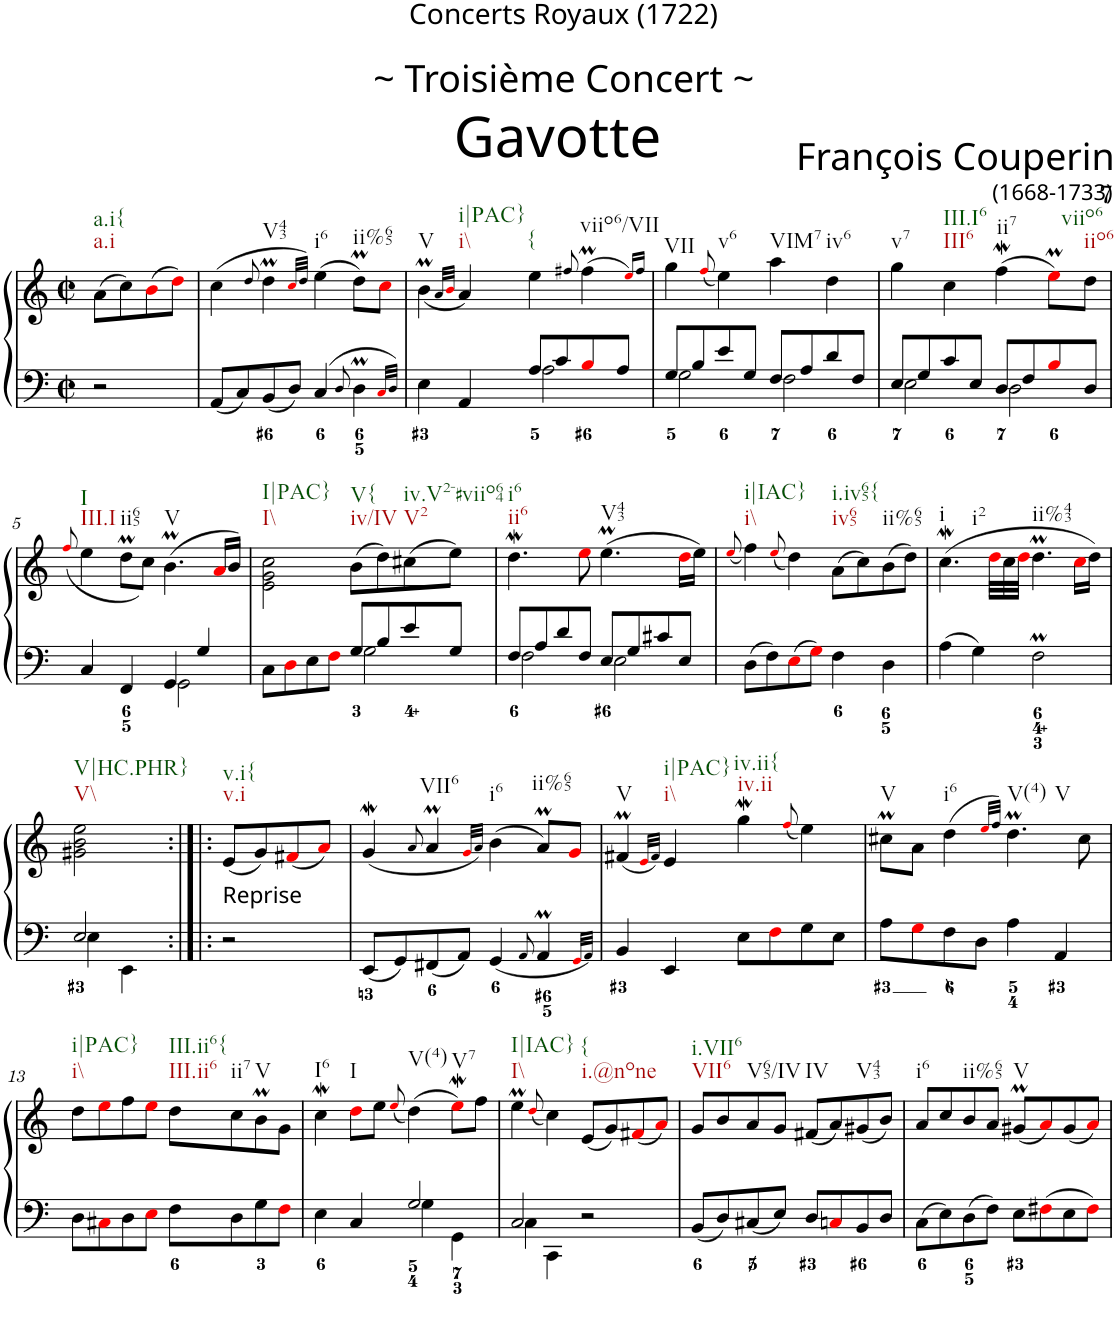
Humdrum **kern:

**kern	**kern
*part1	*part1
*staff2	*staff1
*I"Clavecin	*
*clefF4	*clefG2
*k[]	*k[]
*M2/2	*M2/2
*met(c|)	*met(c|)
=	=
!	!LO:TX:b:t=a.i
!	!LO:TX:b:t=a.i{
2r	(>8a\L
.	8cc\)
.	(>8bi\
.	8ddi\J)
=1	=1
8AA/L	(>4cc\
8C/	.
.	8qdd/
!	!LO:TX:b:t=V43
8BB/	4ddM\
8D/J	.
.	32qcci/LLL
.	32qdd/JJJ)
!	!LO:TX:b:t=i6
4C/	(>4ee\
8qD/	.
!	!LO:TX:b:t=ii%65
4DM\	8ddM\L)
.	8cci\J
32qCi/LLL	.
32qD/JJJ	.
=2	=2
*^	*
!	!	!LO:TX:b:t=V
4E\	2ryy	(<4bm\
.	.	32qa/LLL
.	.	32qbi/JJJ
!	!	!LO:TX:b:t=i\\
!	!	!LO:TX:b:t=i|PAC}
4AA/	.	4a/)
!	!	!LO:TX:b:t={
8A/L	2A\	4ee\
8c/	.	.
.	.	8qff#X/
!	!	!LO:TX:b:t=viio6/VII
8Bi/	.	(4ff#m\
8A/J	.	.
.	.	16qeei/LL)
.	.	16qff#/JJ
=3	=3	=3
!	!	!LO:TX:b:t=VII
8G/L	2G\	4gg\
8B/	.	.
.	.	(<8qffi/
!	!	!LO:TX:b:t=v6
8e/	.	4ee\)
8G/J	.	.
!	!	!LO:TX:b:t=VIM7
8F/L	2F\	4aa\
8A/	.	.
!	!	!LO:TX:b:t=iv6
8d/	.	4dd\
8F/J	.	.
=4	=4	=4
!	!	!LO:TX:b:t=v7
8E/L	2E\	4gg\
8G/	.	.
!	!	!LO:TX:b:t=III6
!	!	!LO:TX:b:t=III.I6
8c/	.	4cc\
8E/J	.	.
!	!	!LO:TX:b:t=ii7
8D/L	2D\	(>4ffw\
8F/	.	.
8Bi/	.	8eemi\L)
!	!	!LO:TX:b:t=iio6
!	!	!LO:TX:b:t=viio6
8D/J	.	8dd\J
!!LO:LB:g=z
=5	=5	=5
.	.	(<8qffi/
!	!	!LO:TX:b:t=III.I
!	!	!LO:TX:b:t=I
4C/	2ryy	4ee\
!	!	!LO:TX:b:t=ii65
4FF/	.	8ddM\L
.	.	8cc\J)
!	!	!LO:TX:b:t=V
4GG/	2GG\	(>4.bm\
4G/	.	.
.	.	16ai/LL
.	.	16b/JJ)
=6	=6	=6
!	!	!LO:TX:b:t=I\\
!	!	!LO:TX:b:t=I|PAC}
2ryy	8C\L	2e\ 2g\ 2cc\
.	8Di\	.
.	8E\	.
.	8Fi\J	.
!	!	!LO:TX:b:t=iv/IV
!	!	!LO:TX:b:t=V{
8G/L	2G\	(>8b\L
8B/	.	8dd\)
!	!	!LO:TX:b:t=V2
!	!	!LO:TX:b:t=iv.V2-#viio64
8e/	.	(>8cc#X\
8G/J	.	8ee\J)
=7	=7	=7
!	!	!LO:TX:b:t=ii6
!	!	!LO:TX:b:t=i6
8F/L	2F\	4.ddW\
8A/	.	.
8d/	.	.
8F/J	.	8eei\
!	!	!LO:TX:b:t=V43
8E/L	2E\	(>4.eem\
8G/	.	.
8c#X/	.	.
8E/J	.	16ddi\LL
.	.	16ee\JJ)
*v	*v	*
=8	=8
.	(<8qeei/
!	!LO:TX:b:t=i\\
!	!LO:TX:b:t=i|IAC}
8D\L	4ff\)
8F\	.
.	(<8qeei/
8Ei\	4dd\)
8Gi\J	.
!	!LO:TX:b:t=iv65
!	!LO:TX:b:t=i.iv65{
4F\	(>8a\L
.	8cc\)
!	!LO:TX:b:t=ii%65
4D\	(>8b\
.	8dd\J)
=9	=9
!	!LO:TX:b:t=i
!	!LO:TX:b:t=i2
4A\	(>4.ccw\
4G\	.
*	*Xtuplet
.	24ddi\LLL
.	24cc\
.	24ddi\JJJ
!	!LO:TX:b:t=ii%43
2FM\	4.ddM\
.	16cci\LL
.	16dd\JJ)
!!LO:LB:g=z
=9X1	=9X1
*^	*
!	!	!LO:TX:b:t=V\\
!	!	!LO:TX:b:t=V|HC.PHR}
2E/	4E\	2g#X\ 2b\ 2ee\
.	4EE\	.
=9X2:|!|:	=9X2:|!|:	=9X2:|!|:
!	!	!LO:TX:b:t=Reprise
!	!	!LO:TX:b:t=v.i
!	!	!LO:TX:b:t=v.i{
*v	*v	*
2r	(<8e/L
.	8g/)
.	(<8f#Xi/
.	8ai/J)
=10	=10
8EE/L	(<4gW/
8GG/	.
.	8qa/
!	!LO:TX:b:t=VII6
8FF#X/	4aM/
8AA/J	.
.	32qgi/LLL
.	32qa/JJJ)
!	!LO:TX:b:t=i6
4GG/	(>4b\
8qAA/	.
!	!LO:TX:b:t=ii%65
4AAM/	8aM/L)
.	8gi/J
32qGGi/LLL	.
32qAA/JJJ	.
=11	=11
!	!LO:TX:b:t=V
4BB/	(<4f#Xm/
.	32qei/LLL
.	32qf#/JJJ)
!	!LO:TX:b:t=i\\
!	!LO:TX:b:t=i|PAC}
4EE/	4e/
!	!LO:TX:b:t=iv.ii
!	!LO:TX:b:t=iv.ii{
8E\L	4ggW\
8Fi\	.
.	(<8qffi/
8G\	4ee\)
8E\J	.
=12	=12
!	!LO:TX:b:t=V
8A\L	8cc#Xm\L
8Gi\	8a\J
!	!LO:TX:b:t=i6
8F\	(>4dd\
8D\J	.
.	32qeei/LLL
.	32qff/JJJ)
!	!LO:TX:b:t=V(4)
!	!LO:TX:b:t=V
4A\	4.ddM\
4AA/	.
.	8cc#\
!!LO:LB:g=z
=13	=13
!	!LO:TX:b:t=i\\
!	!LO:TX:b:t=i|PAC}
8D\L	8dd\L
8C#Xi\	8eei\
8D\	8ff\
8Ei\J	8eei\J
!	!LO:TX:b:t=III.ii6
!	!LO:TX:b:t=III.ii6{
8F\L	8dd\L
!	!LO:TX:b:t=ii7
8D\	8cc\
!	!LO:TX:b:t=V
8G\	8bm\
8Fi\J	8g\J
=14	=14
*^	*
!	!	!LO:TX:b:t=I6
4E\	2ryy	4ccw\
!	!	!LO:TX:b:t=I
4C/	.	8ddi\L
.	.	8ee\J
.	.	(<8qeei/
!	!	!LO:TX:b:t=V(4)
2G/	4G\	(>4dd\)
!	!	!LO:TX:b:t=V7
.	4GG\	8eeWi\L)
.	.	8ff\J
=15	=15	=15
!	!	!LO:TX:b:t=I\\
!	!	!LO:TX:b:t=I|IAC}
2C/	4C\	4eem\
.	.	(<8qddi/
.	4CC\	4cc\)
!	!	!LO:TX:b:t=i.@none
!	!	!LO:TX:b:t={
2r	2ryy	(<8e/L
.	.	8g/)
.	.	(<8f#Xi/
.	.	8ai/J)
*v	*v	*
=16	=16
!	!LO:TX:b:t=VII6
!	!LO:TX:b:t=i.VII6
8BB/L	8g/L
8D/	8b/
!	!LO:TX:b:t=V65/IV
8C#X/	8a/
8E/J	8g/J
!	!LO:TX:b:t=IV
8D/L	(<8f#X/L
8Cni/	8a/)
!	!LO:TX:b:t=V43
8BB/	(<8g#X/
8D/J	8b/J)
=17	=17
!	!LO:TX:b:t=i6
8C\L	8a/L
8E\	8cc/
!	!LO:TX:b:t=ii%65
8D\	8b/
8F\J	8a/J
!	!LO:TX:b:t=V
8E\L	(<8g#Xm/L
8F#Xi\	8ai/)
8E\	(<8g#/
8F#i\J	8ai/J)
=	=
*-	*-
